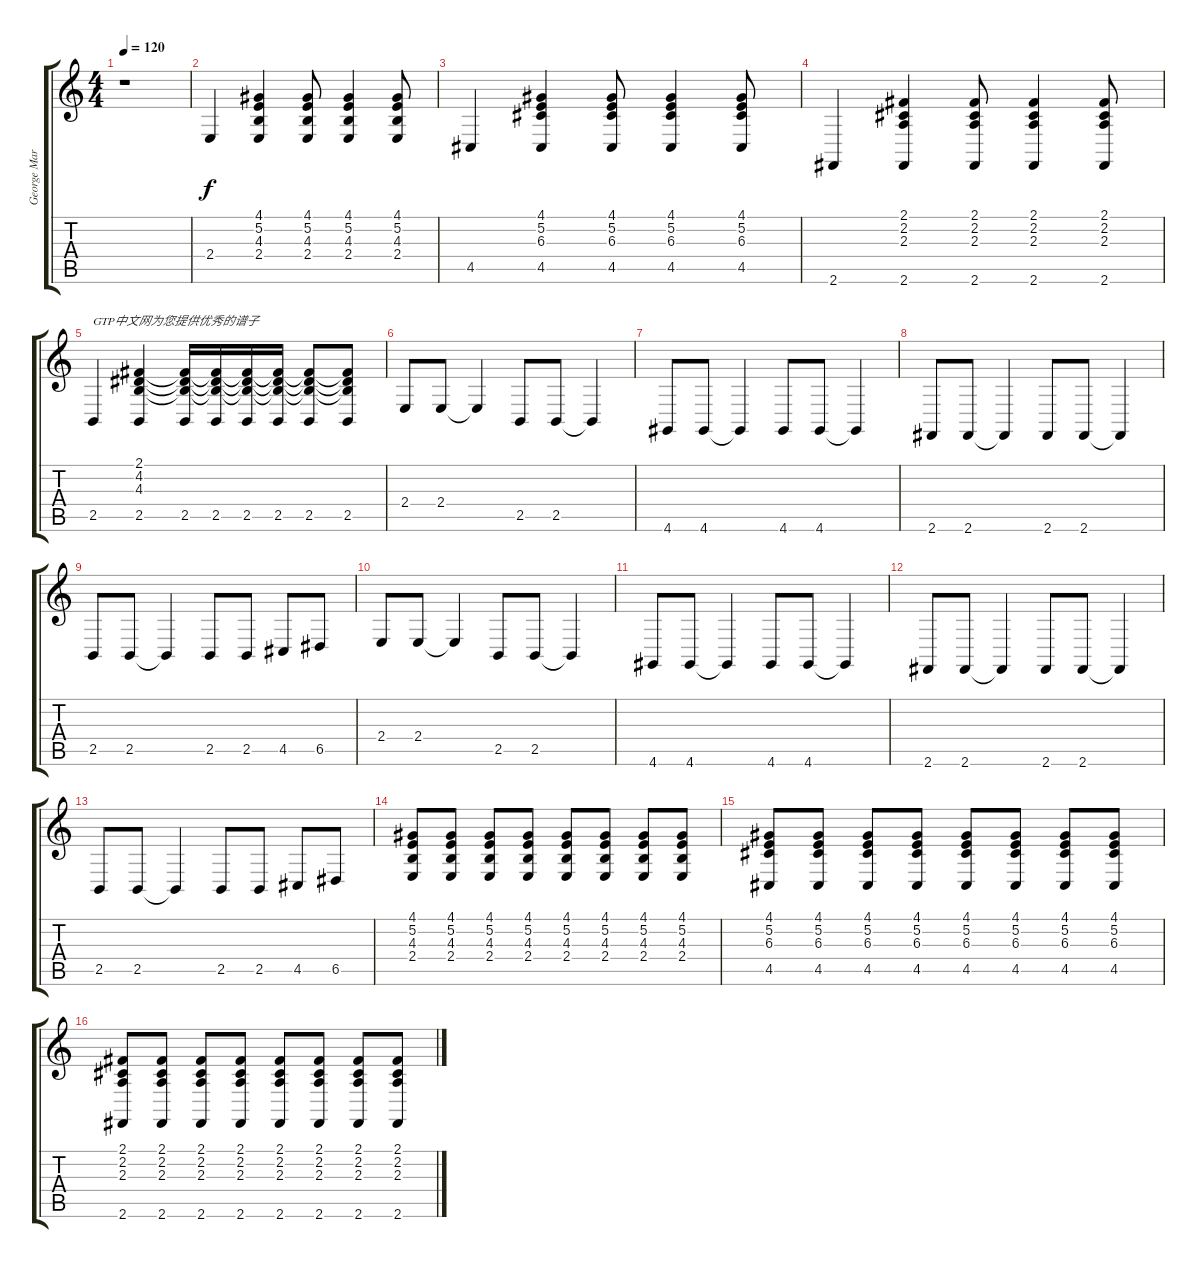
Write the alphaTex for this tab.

\track ("George Martin" "George Mar") {instrument electricgrandpiano}
\staff {score tabs}
\tuning (E4 B3 G3 D3 A2 E2) {hide}
\ts (4 4)
\tempo 120
\clef g2
\ks c
r.1{dy f instrument electricgrandpiano} |
2.4.4 (4.1 5.2 4.3 2.4).4 (4.1 5.2 4.3 2.4).8 (4.1 5.2 4.3 2.4).4 (4.1 5.2 4.3 2.4).8 |
4.5.4 (4.1 5.2 6.3 4.5).4 (4.1 5.2 6.3 4.5).8 (4.1 5.2 6.3 4.5).4 (4.1 5.2 6.3 4.5).8 |
2.6.4 (2.1 2.2 2.3 2.6).4 (2.1 2.2 2.3 2.6).8 (2.1 2.2 2.3 2.6).4 (2.1 2.2 2.3 2.6).8 |
2.5.4{txt "GTP中文网为您提供优秀的谱子"} (2.1 4.2 4.3 2.5).4 (2.1{t} 4.2{t} 4.3{t} 2.5).16 (2.1{t} 4.2{t} 4.3{t} 2.5).16 (2.1{t} 4.2{t} 4.3{t} 2.5).16 (2.1{t} 4.2{t} 4.3{t} 2.5).16 (2.1{t} 4.2{t} 4.3{t} 2.5).8 (2.1{t} 4.2{t} 4.3{t} 2.5).8 |
2.4.8 2.4.8 2.4{t}.4 2.5.8 2.5.8 2.5{t}.4 |
4.6.8 4.6.8 4.6{t}.4 4.6.8 4.6.8 4.6{t}.4 |
2.6.8 2.6.8 2.6{t}.4 2.6.8 2.6.8 2.6{t}.4 |
2.5.8 2.5.8 2.5{t}.4 2.5.8 2.5.8 4.5.8 6.5.8 |
2.4.8 2.4.8 2.4{t}.4 2.5.8 2.5.8 2.5{t}.4 |
4.6.8 4.6.8 4.6{t}.4 4.6.8 4.6.8 4.6{t}.4 |
2.6.8 2.6.8 2.6{t}.4 2.6.8 2.6.8 2.6{t}.4 |
2.5.8 2.5.8 2.5{t}.4 2.5.8 2.5.8 4.5.8 6.5.8 |
(4.1 5.2 4.3 2.4).8 (4.1 5.2 4.3 2.4).8 (4.1 5.2 4.3 2.4).8 (4.1 5.2 4.3 2.4).8 (4.1 5.2 4.3 2.4).8 (4.1 5.2 4.3 2.4).8 (4.1 5.2 4.3 2.4).8 (4.1 5.2 4.3 2.4).8 |
(4.1 5.2 6.3 4.5).8 (4.1 5.2 6.3 4.5).8 (4.1 5.2 6.3 4.5).8 (4.1 5.2 6.3 4.5).8 (4.1 5.2 6.3 4.5).8 (4.1 5.2 6.3 4.5).8 (4.1 5.2 6.3 4.5).8 (4.1 5.2 6.3 4.5).8 |
(2.1 2.2 2.3 2.6).8 (2.1 2.2 2.3 2.6).8 (2.1 2.2 2.3 2.6).8 (2.1 2.2 2.3 2.6).8 (2.1 2.2 2.3 2.6).8 (2.1 2.2 2.3 2.6).8 (2.1 2.2 2.3 2.6).8 (2.1 2.2 2.3 2.6).8
